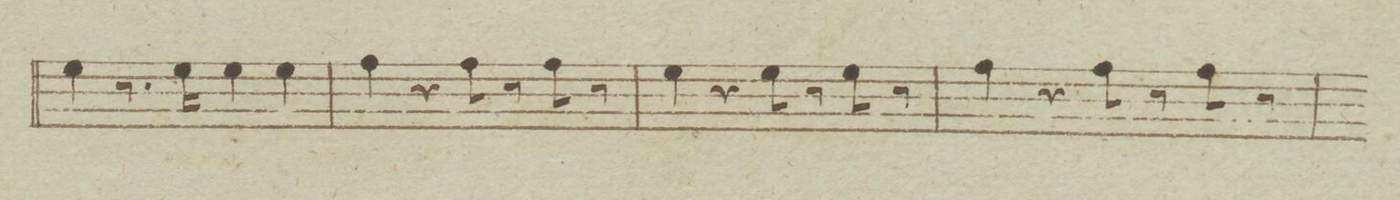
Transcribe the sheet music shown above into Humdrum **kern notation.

**kern	**dynam
*I"Clarinetto 1o. in B	*
*clefG2	*
*k[b-e-]	*
*met(c)	*
*M4/4	*
4dd\	.
8.r	.
16dd\	.
4dd\	.
4dd\	.
=12	=12
4ee-\	.
4r	.
8ee-\	.
8r	.
8ee-\	.
8r	.
=13	=13
4dd\	.
4r	.
8dd\	.
8r	.
8dd\	.
8r	.
=14	=14
4ee-\	.
4r	.
8ee-\	.
8r	.
8ee-\	.
8r	.
=15	=15
*-	*-
